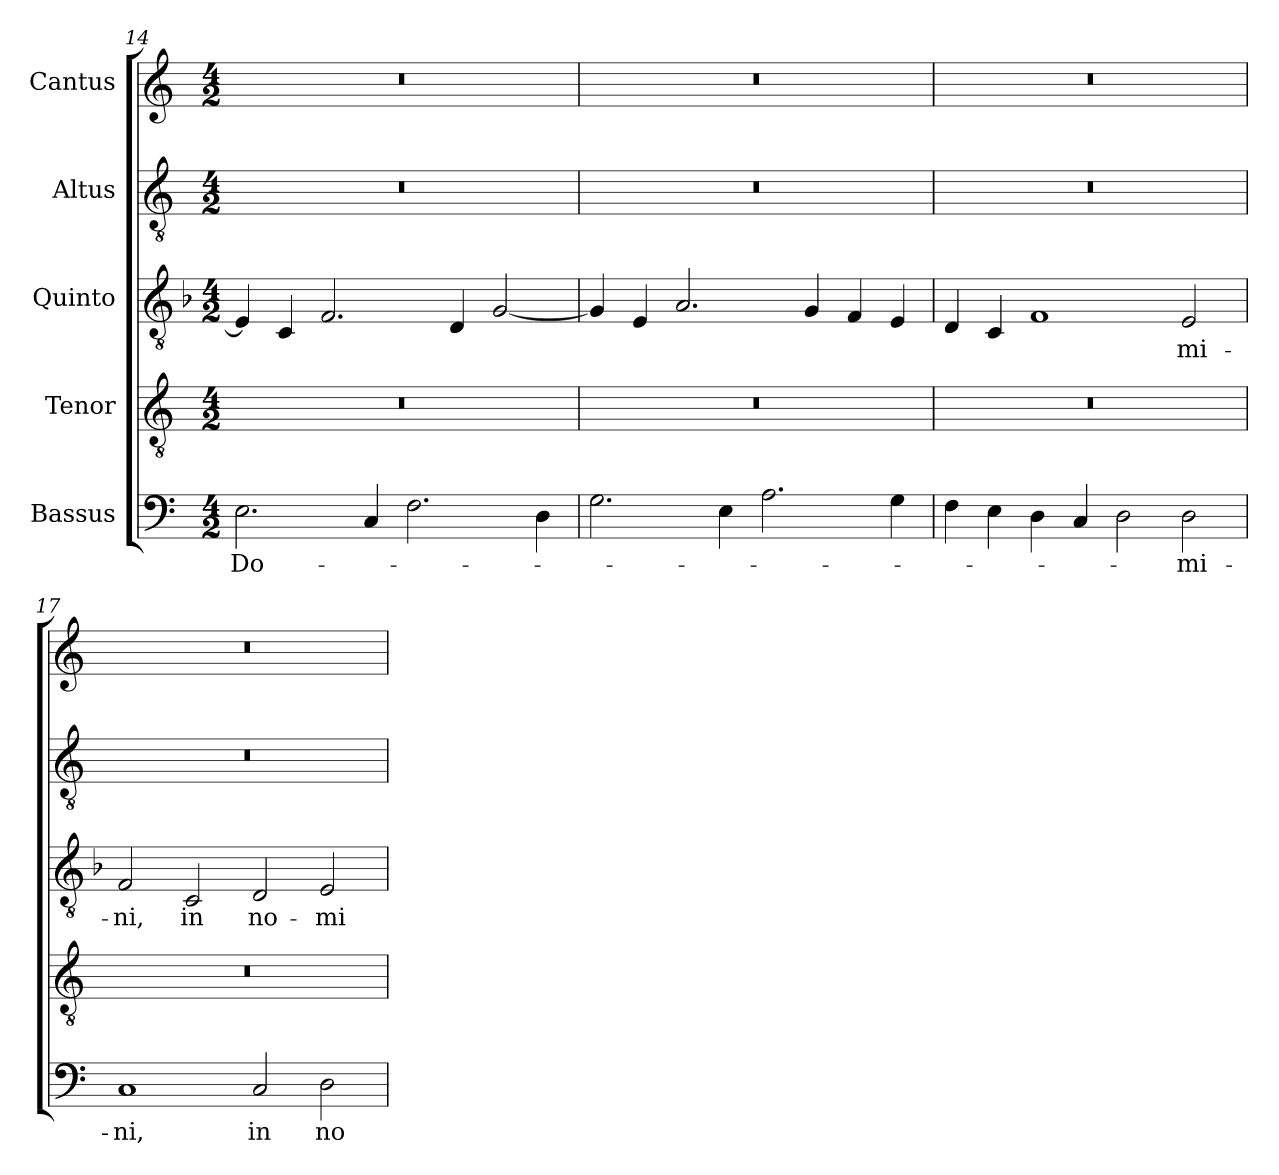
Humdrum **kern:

**kern	**text	**kern	**kern	**text	**kern	**kern
*part5	*part5	*part4	*part3	*part3	*part2	*part1
*staff5	*staff5	*staff4	*staff3	*staff3	*staff2	*staff1
*I"Bassus	*	*I"Tenor	*I"Quinto	*	*I"Altus	*I"Cantus
*clefF4	*	*clefGv2	*clefGv2	*	*clefGv2	*clefG2
*	*	*	*ITrd-4c-7	*	*	*
*k[]	*	*k[]	*k[]	*	*k[]	*k[]
*C:	*	*C:	*C:	*	*C:	*C:
*M4/2	*	*M4/2	*M4/2	*	*M4/2	*M4/2
=14	=14	=14	=14	=14	=14	=14
!	!LO:LY:b:color=#000000	!LO:N:vis=1	!	!	!LO:N:vis=1	!LO:N:vis=1
2.Ei\	Do-	0r	4Bi/]	.	0r	0r
.	.	.	4Gi/	.	.	.
.	.	.	2.ci/	.	.	.
4Ci/	.	.	.	.	.	.
2.Fi\	.	.	.	.	.	.
.	.	.	4Ai/	.	.	.
.	.	.	[<2di/	.	.	.
4Di\	.	.	.	.	.	.
=15	=15	=15	=15	=15	=15	=15
!	!	!LO:N:vis=1	!	!	!LO:N:vis=1	!LO:N:vis=1
2.Gi\	.	0r	4di/]	.	0r	0r
.	.	.	4Bi/	.	.	.
.	.	.	2.ei/	.	.	.
4Ei\	.	.	.	.	.	.
2.Ai\	.	.	.	.	.	.
.	.	.	4di/	.	.	.
.	.	.	4ci/	.	.	.
4Gi\	.	.	4Bi/	.	.	.
!!LO:PB:g=z
=16	=16	=16	=16	=16	=16	=16
!	!	!LO:N:vis=1	!	!	!LO:N:vis=1	!LO:N:vis=1
4Fi\	.	0r	4Ai/	.	0r	0r
4Ei\	.	.	4Gi/	.	.	.
4Di\	.	.	1ci	.	.	.
4Ci/	.	.	.	.	.	.
2Di\	.	.	.	.	.	.
!	!LO:LY:b:color=#000000	!	!	!	!	!
!	!	!	!	!LO:LY:b:color=#000000	!	!
2Di\	-mi-	.	2Bi/	-mi-	.	.
=17	=17	=17	=17	=17	=17	=17
!	!LO:LY:b:color=#000000	!LO:N:vis=1	!	!	!	!
!	!	!	!	!LO:LY:b:color=#000000	!LO:N:vis=1	!LO:N:vis=1
1Ci	-ni,	0r	2ci/	-ni,	0r	0r
!	!	!	!	!LO:LY:b:color=#000000	!	!
.	.	.	2Gi/	in	.	.
!	!LO:LY:b:color=#000000	!	!	!	!	!
!	!	!	!	!LO:LY:b:color=#000000	!	!
2Ci/	in	.	2Ai/	no-	.	.
!	!LO:LY:b:color=#000000	!	!	!	!	!
!	!	!	!	!LO:LY:b:color=#000000	!	!
2Di\	no-	.	2Bi/	-mi-	.	.
=	=	=	=	=	=	=
*-	*-	*-	*-	*-	*-	*-
